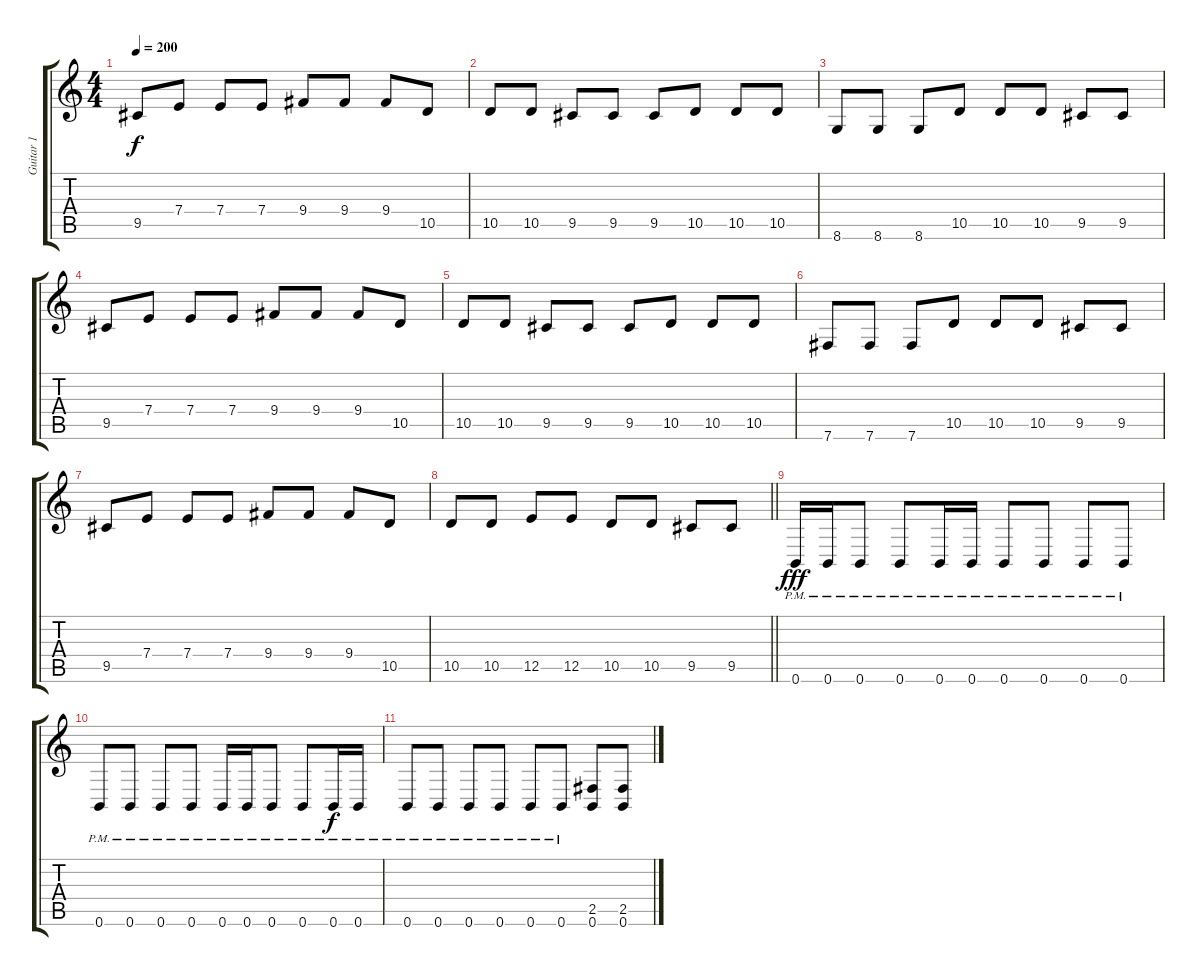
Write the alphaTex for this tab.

\track ("Guitar 1" "Guitar 1") {instrument distortionguitar}
\staff {score tabs}
\tuning (B3 Gb3 D3 A2 E2 B1) {hide}
\ts (4 4)
\tempo 200
\clef g2
\ks c
9.5.8{dy f} 7.4.8 7.4.8 7.4.8 9.4.8 9.4.8 9.4.8 10.5.8 |
10.5.8 10.5.8 9.5.8 9.5.8 9.5.8 10.5.8 10.5.8 10.5.8 |
8.6.8 8.6.8 8.6.8 10.5.8 10.5.8 10.5.8 9.5.8 9.5.8 |
9.5.8 7.4.8 7.4.8 7.4.8 9.4.8 9.4.8 9.4.8 10.5.8 |
10.5.8 10.5.8 9.5.8 9.5.8 9.5.8 10.5.8 10.5.8 10.5.8 |
7.6.8 7.6.8 7.6.8 10.5.8 10.5.8 10.5.8 9.5.8 9.5.8 |
9.5.8 7.4.8 7.4.8 7.4.8 9.4.8 9.4.8 9.4.8 10.5.8 |
\barLineRight lightlight
10.5.8 10.5.8 12.5.8 12.5.8 10.5.8 10.5.8 9.5.8 9.5.8 |
0.6{pm}.16{dy fff} 0.6{pm}.16 0.6{pm}.8 0.6{pm}.8 0.6{pm}.16 0.6{pm}.16 0.6{pm}.8 0.6{pm}.8 0.6{pm}.8 0.6{pm}.8 |
0.6{pm}.8 0.6{pm}.8 0.6{pm}.8 0.6{pm}.8 0.6{pm}.16 0.6{pm}.16 0.6{pm}.8 0.6{pm}.8 0.6{pm}.16{dy f} 0.6{pm}.16 |
0.6{pm}.8 0.6{pm}.8 0.6{pm}.8 0.6{pm}.8 0.6{pm}.8 0.6{pm}.8 (2.5 0.6).8 (2.5 0.6).8
